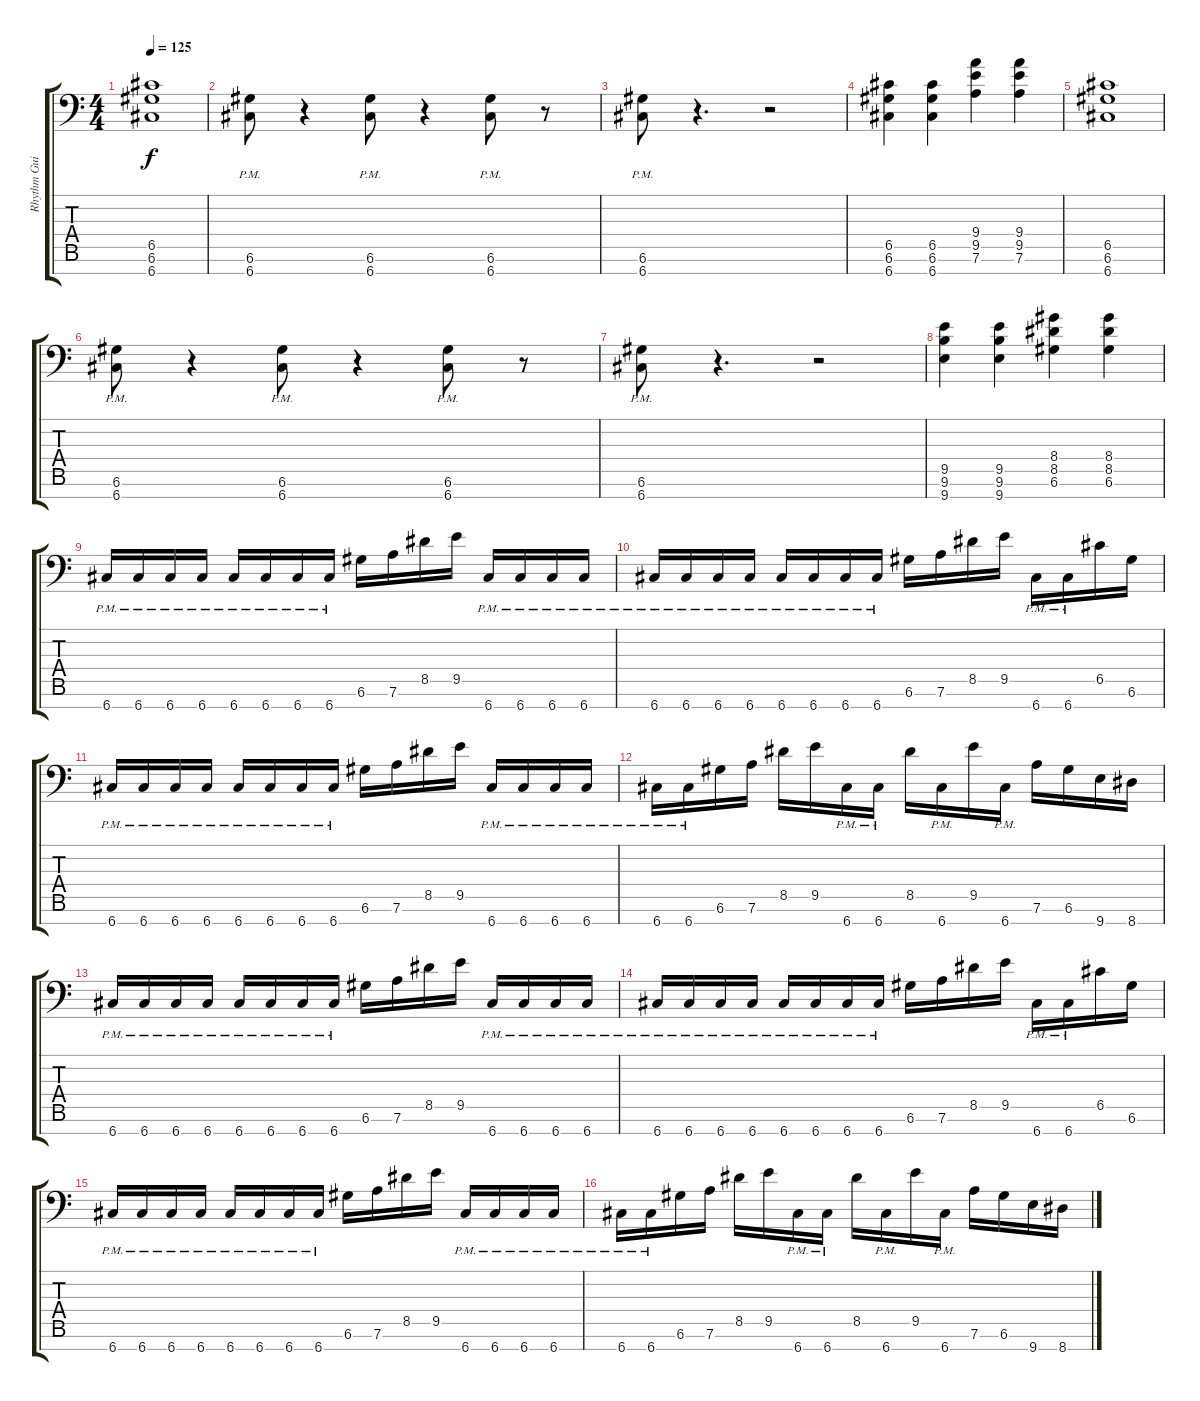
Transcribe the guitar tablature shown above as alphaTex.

\track ("Rhythm Guitar" "Rhythm Gui") {instrument distortionguitar}
\staff {score tabs}
\tuning (D4 A3 F3 C3 G2 D2 G1) {hide}
\ts (4 4)
\tempo 125
\clef f4
\ks c
(6.5 6.6 6.7).1{dy f} |
(6.6{pm} 6.7{pm}).8 r.4 (6.6{pm} 6.7{pm}).8 r.4 (6.6{pm} 6.7{pm}).8 r.8 |
(6.6{pm} 6.7{pm}).8 r.4{d} r.2 |
(6.5 6.6 6.7).4 (6.5 6.6 6.7).4 (9.4 9.5 7.6).4 (9.4 9.5 7.6).4 |
(6.5 6.6 6.7).1 |
(6.6{pm} 6.7{pm}).8 r.4 (6.6{pm} 6.7{pm}).8 r.4 (6.6{pm} 6.7{pm}).8 r.8 |
(6.6{pm} 6.7{pm}).8 r.4{d} r.2 |
(9.5 9.6 9.7).4 (9.5 9.6 9.7).4 (8.4 8.5 6.6).4 (8.4 8.5 6.6).4 |
6.7{pm}.16 6.7{pm}.16 6.7{pm}.16 6.7{pm}.16 6.7{pm}.16 6.7{pm}.16 6.7{pm}.16 6.7{pm}.16 6.6.16 7.6.16 8.5.16 9.5.16 6.7{pm}.16 6.7{pm}.16 6.7{pm}.16 6.7{pm}.16 |
6.7{pm}.16 6.7{pm}.16 6.7{pm}.16 6.7{pm}.16 6.7{pm}.16 6.7{pm}.16 6.7{pm}.16 6.7{pm}.16 6.6.16 7.6.16 8.5.16 9.5.16 6.7{pm}.16 6.7{pm}.16 6.5.16 6.6.16 |
6.7{pm}.16 6.7{pm}.16 6.7{pm}.16 6.7{pm}.16 6.7{pm}.16 6.7{pm}.16 6.7{pm}.16 6.7{pm}.16 6.6.16 7.6.16 8.5.16 9.5.16 6.7{pm}.16 6.7{pm}.16 6.7{pm}.16 6.7{pm}.16 |
6.7{pm}.16 6.7{pm}.16 6.6.16 7.6.16 8.5.16 9.5.16 6.7{pm}.16 6.7{pm}.16 8.5.16 6.7{pm}.16 9.5.16 6.7{pm}.16 7.6.16 6.6.16 9.7.16 8.7.16 |
6.7{pm}.16 6.7{pm}.16 6.7{pm}.16 6.7{pm}.16 6.7{pm}.16 6.7{pm}.16 6.7{pm}.16 6.7{pm}.16 6.6.16 7.6.16 8.5.16 9.5.16 6.7{pm}.16 6.7{pm}.16 6.7{pm}.16 6.7{pm}.16 |
6.7{pm}.16 6.7{pm}.16 6.7{pm}.16 6.7{pm}.16 6.7{pm}.16 6.7{pm}.16 6.7{pm}.16 6.7{pm}.16 6.6.16 7.6.16 8.5.16 9.5.16 6.7{pm}.16 6.7{pm}.16 6.5.16 6.6.16 |
6.7{pm}.16 6.7{pm}.16 6.7{pm}.16 6.7{pm}.16 6.7{pm}.16 6.7{pm}.16 6.7{pm}.16 6.7{pm}.16 6.6.16 7.6.16 8.5.16 9.5.16 6.7{pm}.16 6.7{pm}.16 6.7{pm}.16 6.7{pm}.16 |
6.7{pm}.16 6.7{pm}.16 6.6.16 7.6.16 8.5.16 9.5.16 6.7{pm}.16 6.7{pm}.16 8.5.16 6.7{pm}.16 9.5.16 6.7{pm}.16 7.6.16 6.6.16 9.7.16 8.7.16
